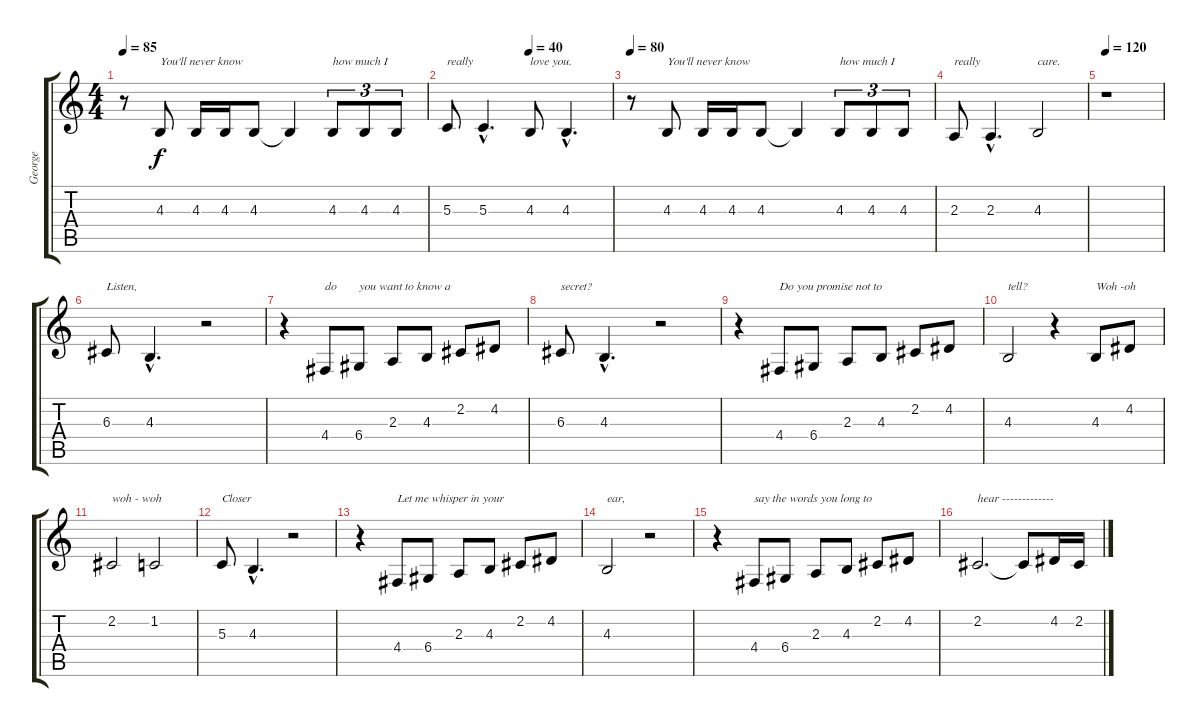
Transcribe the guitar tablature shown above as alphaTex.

\track ("George" "George") {instrument tenorsax}
\staff {score tabs}
\tuning (E4 B3 G3 D3 A2 E2) {hide}
\ts (4 4)
\tempo 85
\clef g2
\ks c
r.8{dy f instrument tenorsax} 4.3.8{txt "You'll never know"} 4.3.16 4.3.16 4.3.8 4.3{t}.4 4.3.8{tu (3 2) txt "how much I"} 4.3.8{tu (3 2)} 4.3.8{tu (3 2)} |
\tempo (40 0.5)
5.3.8{txt "really"} 5.3{hac}.4{d} 4.3.8{txt "love you."} 4.3{hac}.4{d} |
\tempo 80
r.8 4.3.8{txt "You'll never know"} 4.3.16 4.3.16 4.3.8 4.3{t}.4 4.3.8{tu (3 2) txt "how much I"} 4.3.8{tu (3 2)} 4.3.8{tu (3 2)} |
2.3.8{txt "really"} 2.3{hac}.4{d} 4.3.2{txt "care."} |
\tempo 120
r.1 |
6.3.8{txt "Listen,"} 4.3{hac}.4{d} r.2 |
r.4 4.4.8{txt "do"} 6.4.8{txt "you want to know a"} 2.3.8 4.3.8 2.2.8 4.2.8 |
6.3.8{txt "secret?"} 4.3{hac}.4{d} r.2 |
r.4 4.4.8{txt "Do you promise not to"} 6.4.8 2.3.8 4.3.8 2.2.8 4.2.8 |
4.3.2{txt "tell?"} r.4 4.3.8{txt "Woh -oh"} 4.2.8 |
2.2.2{txt "woh - woh"} 1.2.2 |
5.3.8{txt "Closer"} 4.3{hac}.4{d} r.2 |
r.4 4.4.8{txt "Let me whisper in your"} 6.4.8 2.3.8 4.3.8 2.2.8 4.2.8 |
4.3.2{txt "ear,"} r.2 |
r.4 4.4.8{txt "say the words you long to"} 6.4.8 2.3.8 4.3.8 2.2.8 4.2.8 |
2.2.2{d txt "hear -------------"} 2.2{t}.8 4.2.16 2.2.16
